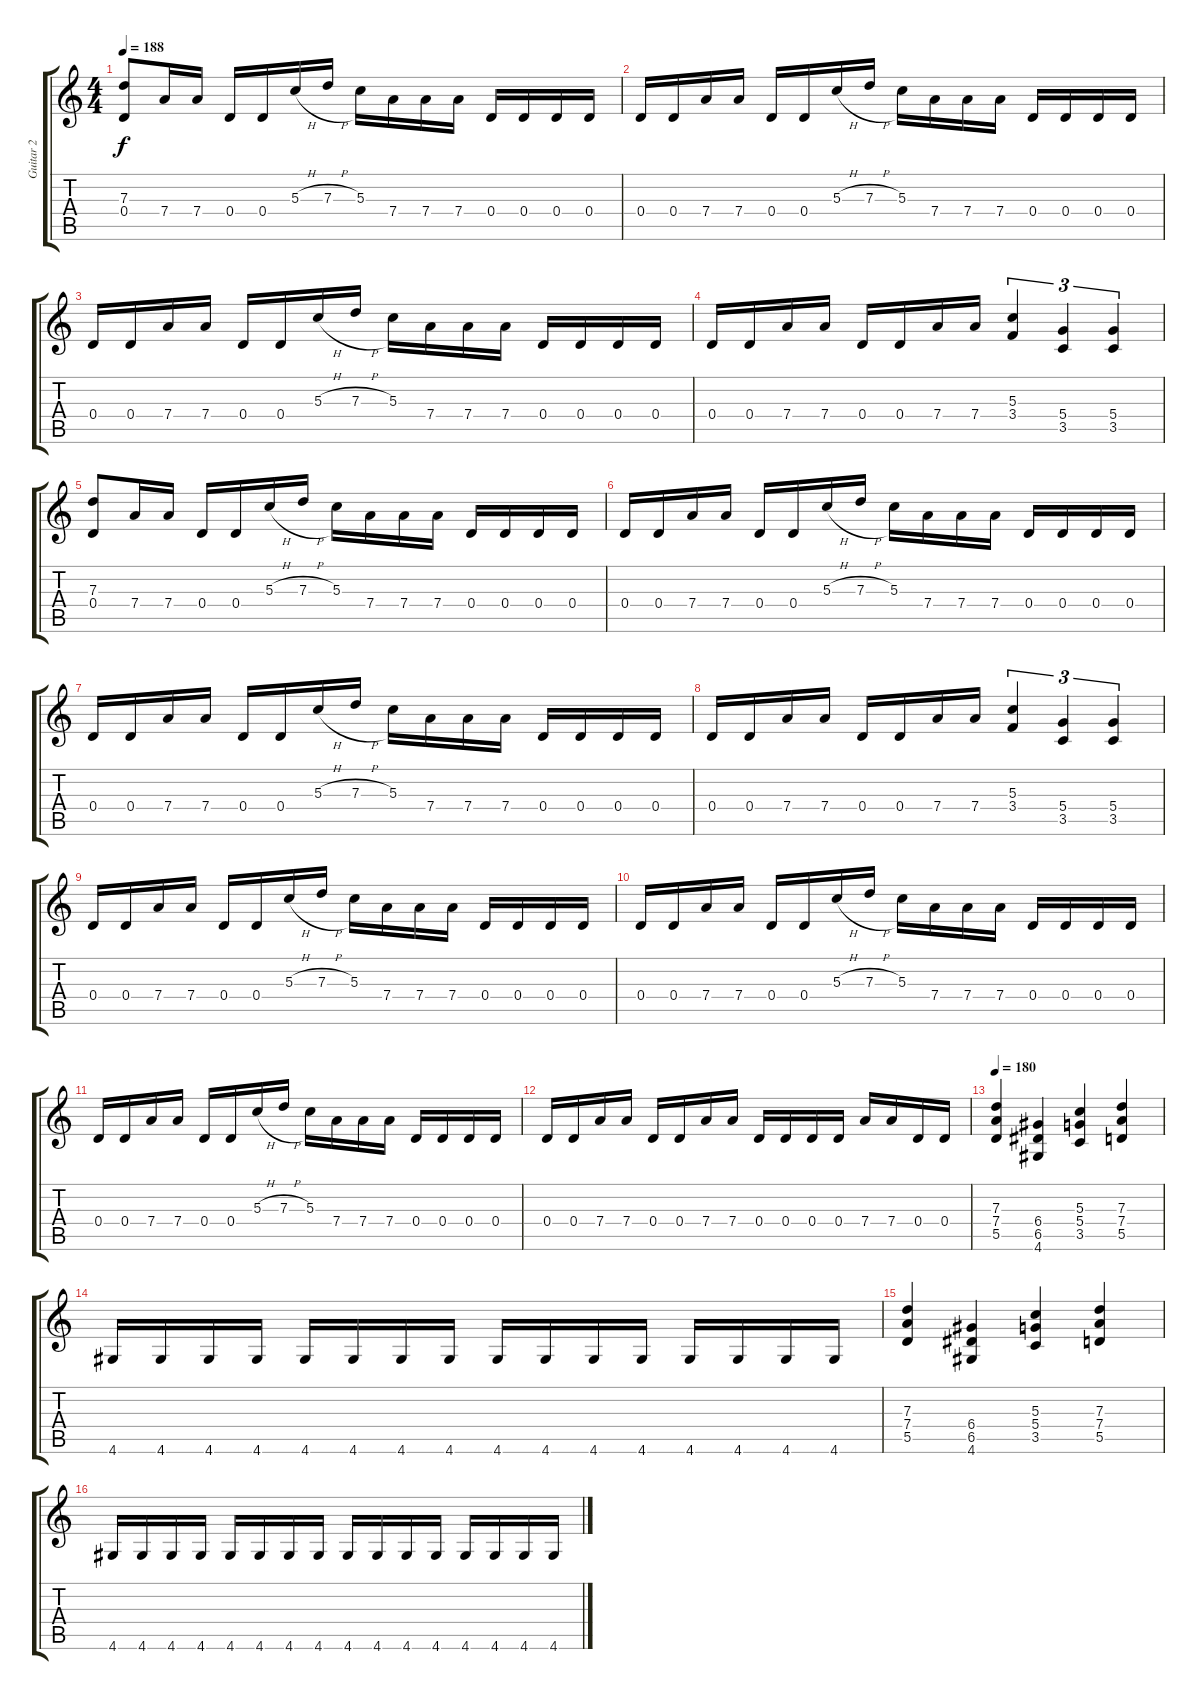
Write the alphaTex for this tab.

\track ("Guitar 2" "Guitar 2") {instrument distortionguitar}
\staff {score tabs}
\tuning (E4 B3 G3 D3 A2 E2) {hide}
\ts (4 4)
\tempo 188
\clef g2
\ks c
(7.3 0.4).8{dy f} 7.4.16 7.4.16 0.4.16 0.4.16 5.3{h}.16 7.3{h}.16 5.3.16 7.4.16 7.4.16 7.4.16 0.4.16 0.4.16 0.4.16 0.4.16 |
0.4.16 0.4.16 7.4.16 7.4.16 0.4.16 0.4.16 5.3{h}.16 7.3{h}.16 5.3.16 7.4.16 7.4.16 7.4.16 0.4.16 0.4.16 0.4.16 0.4.16 |
0.4.16 0.4.16 7.4.16 7.4.16 0.4.16 0.4.16 5.3{h}.16 7.3{h}.16 5.3.16 7.4.16 7.4.16 7.4.16 0.4.16 0.4.16 0.4.16 0.4.16 |
0.4.16 0.4.16 7.4.16 7.4.16 0.4.16 0.4.16 7.4.16 7.4.16 (5.3 3.4).4{tu (3 2)} (5.4 3.5).4{tu (3 2)} (5.4 3.5).4{tu (3 2)} |
(7.3 0.4).8 7.4.16 7.4.16 0.4.16 0.4.16 5.3{h}.16 7.3{h}.16 5.3.16 7.4.16 7.4.16 7.4.16 0.4.16 0.4.16 0.4.16 0.4.16 |
0.4.16 0.4.16 7.4.16 7.4.16 0.4.16 0.4.16 5.3{h}.16 7.3{h}.16 5.3.16 7.4.16 7.4.16 7.4.16 0.4.16 0.4.16 0.4.16 0.4.16 |
0.4.16 0.4.16 7.4.16 7.4.16 0.4.16 0.4.16 5.3{h}.16 7.3{h}.16 5.3.16 7.4.16 7.4.16 7.4.16 0.4.16 0.4.16 0.4.16 0.4.16 |
0.4.16 0.4.16 7.4.16 7.4.16 0.4.16 0.4.16 7.4.16 7.4.16 (5.3 3.4).4{tu (3 2)} (5.4 3.5).4{tu (3 2)} (5.4 3.5).4{tu (3 2)} |
0.4.16 0.4.16 7.4.16 7.4.16 0.4.16 0.4.16 5.3{h}.16 7.3{h}.16 5.3.16 7.4.16 7.4.16 7.4.16 0.4.16 0.4.16 0.4.16 0.4.16 |
0.4.16 0.4.16 7.4.16 7.4.16 0.4.16 0.4.16 5.3{h}.16 7.3{h}.16 5.3.16 7.4.16 7.4.16 7.4.16 0.4.16 0.4.16 0.4.16 0.4.16 |
0.4.16 0.4.16 7.4.16 7.4.16 0.4.16 0.4.16 5.3{h}.16 7.3{h}.16 5.3.16 7.4.16 7.4.16 7.4.16 0.4.16 0.4.16 0.4.16 0.4.16 |
0.4.16 0.4.16 7.4.16 7.4.16 0.4.16 0.4.16 7.4.16 7.4.16 0.4.16 0.4.16 0.4.16 0.4.16 7.4.16 7.4.16 0.4.16 0.4.16 |
\tempo 180
(7.3 7.4 5.5).4 (6.4 6.5 4.6).4 (5.3 5.4 3.5).4 (7.3 7.4 5.5).4 |
4.6.16 4.6.16 4.6.16 4.6.16 4.6.16 4.6.16 4.6.16 4.6.16 4.6.16 4.6.16 4.6.16 4.6.16 4.6.16 4.6.16 4.6.16 4.6.16 |
(7.3 7.4 5.5).4 (6.4 6.5 4.6).4 (5.3 5.4 3.5).4 (7.3 7.4 5.5).4 |
4.6.16 4.6.16 4.6.16 4.6.16 4.6.16 4.6.16 4.6.16 4.6.16 4.6.16 4.6.16 4.6.16 4.6.16 4.6.16 4.6.16 4.6.16 4.6.16
